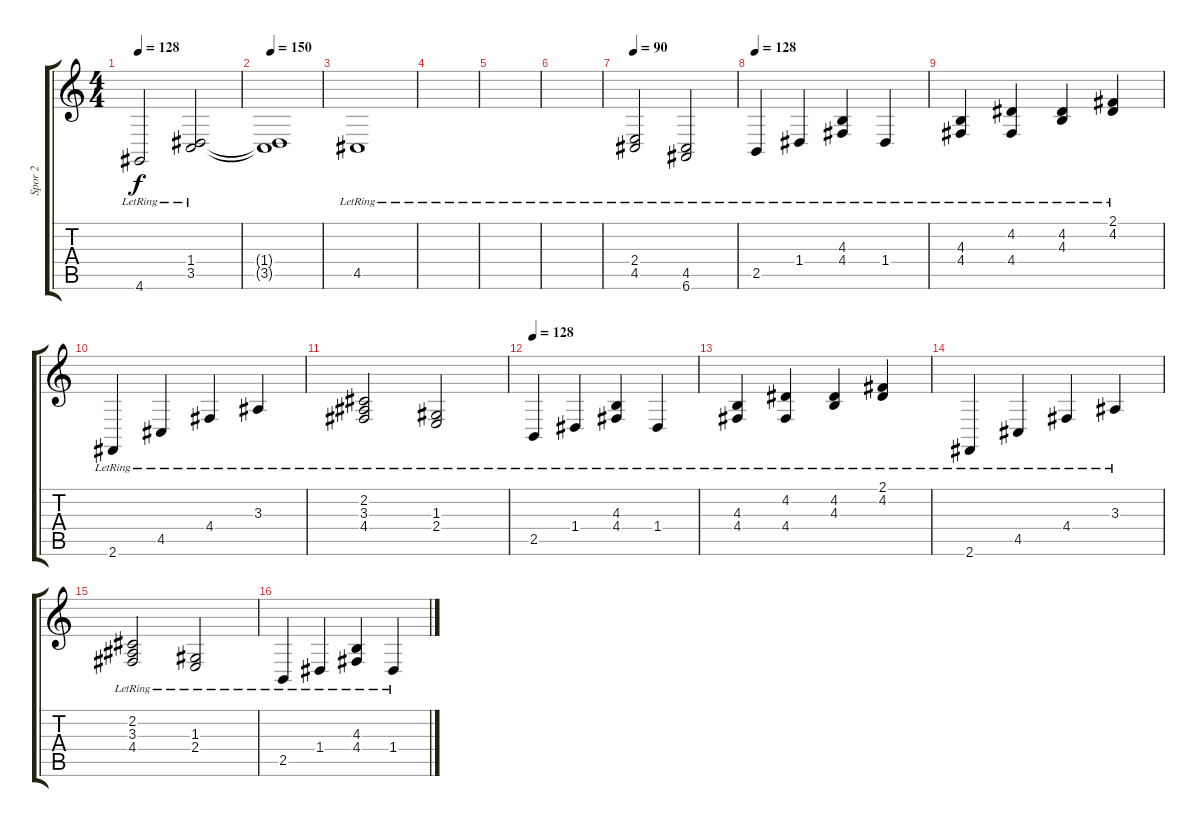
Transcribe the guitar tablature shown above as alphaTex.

\track ("Spor 2" "Spor 2") {instrument brightacousticpiano}
\staff {score tabs}
\tuning (E4 B3 G3 D3 A2 E2) {hide}
\ts (4 4)
\tempo 128
\clef g2
\ks c
4.6{lr}.2{dy f} (1.4{lr} 3.5{lr}).2 |
\tempo 150
(1.4{t} 3.5{t}).1 |
4.5{lr}.1 |
|
|
|
\tempo 90
(2.4{lr} 4.5{lr}).2 (4.5{lr} 6.6{lr}).2 |
\tempo 128
2.5{lr}.4 1.4{lr}.4 (4.3{lr} 4.4{lr}).4 1.4{lr}.4 |
(4.3{lr} 4.4{lr}).4 (4.2{lr} 4.4{lr}).4 (4.2{lr} 4.3{lr}).4 (2.1{lr} 4.2{lr}).4 |
2.6{lr}.4 4.5{lr}.4 4.4{lr}.4 3.3{lr}.4 |
(2.2{lr} 3.3{lr} 4.4{lr}).2 (1.3{lr} 2.4{lr}).2 |
\tempo 128
2.5{lr}.4 1.4{lr}.4 (4.3{lr} 4.4{lr}).4 1.4{lr}.4 |
(4.3{lr} 4.4{lr}).4 (4.2{lr} 4.4{lr}).4 (4.2{lr} 4.3{lr}).4 (2.1{lr} 4.2{lr}).4 |
2.6{lr}.4 4.5{lr}.4 4.4{lr}.4 3.3{lr}.4 |
(2.2{lr} 3.3{lr} 4.4{lr}).2 (1.3{lr} 2.4{lr}).2 |
2.5{lr}.4 1.4{lr}.4 (4.3{lr} 4.4{lr}).4 1.4{lr}.4
